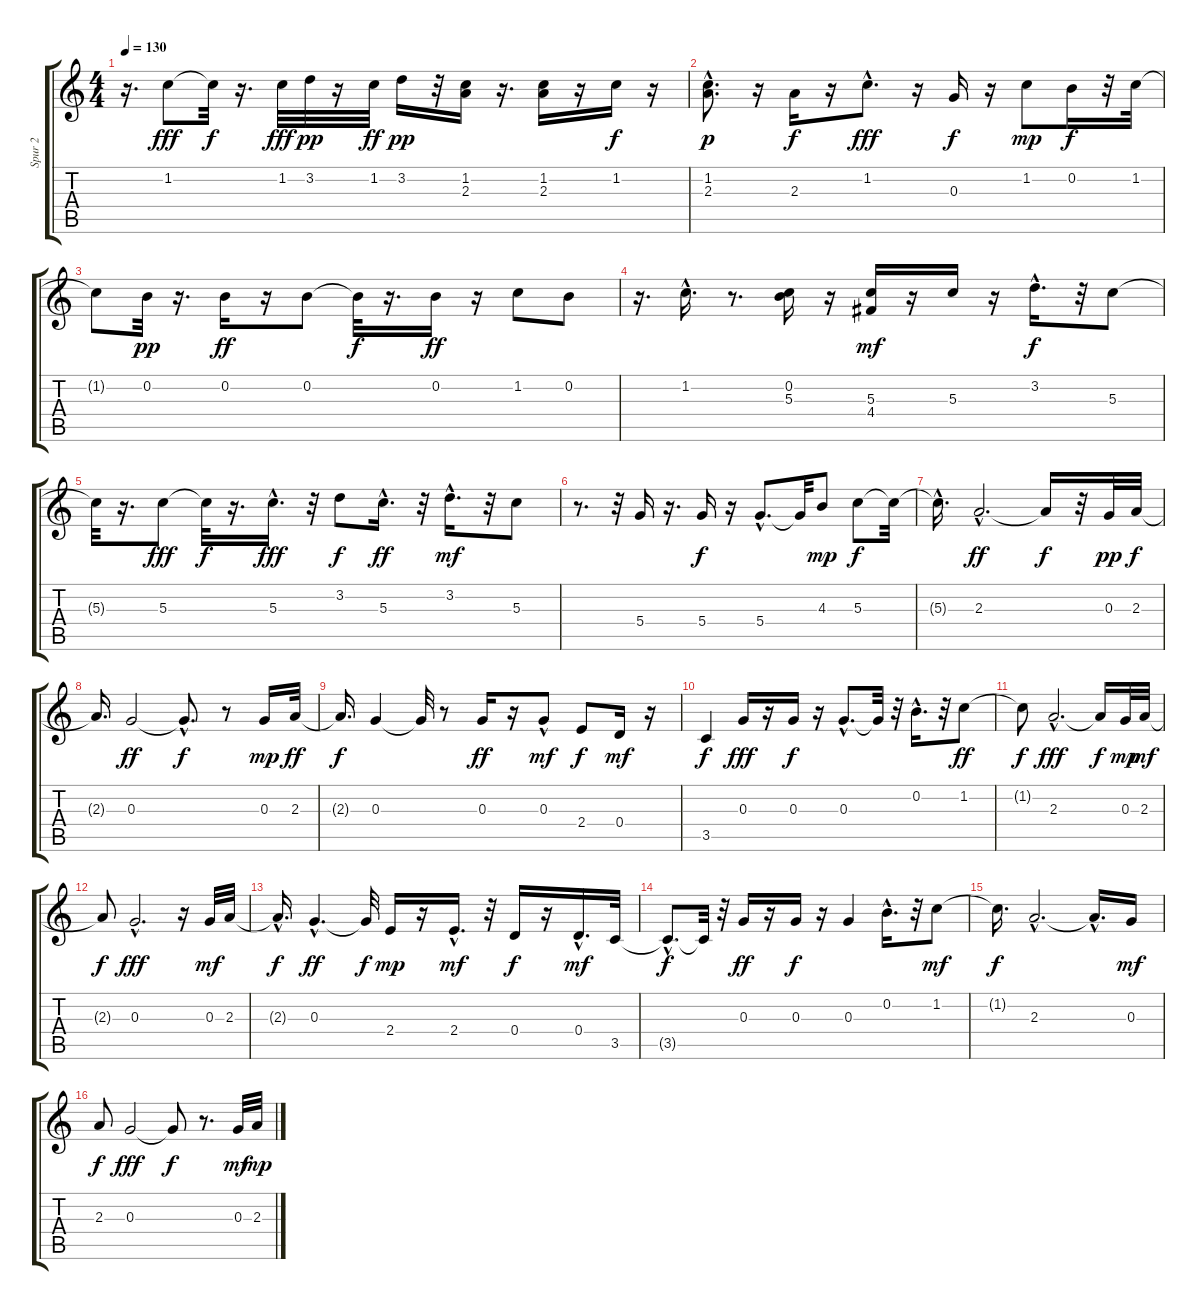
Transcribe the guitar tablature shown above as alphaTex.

\track ("Spur 2" "Spur 2") {instrument acousticguitarsteel}
\staff {score tabs}
\tuning (E4 B3 G3 D3 A2 E2) {hide}
\ts (4 4)
\tempo 130
\clef g2
\ks c
r.16{d dy fff} 1.2.8 1.2{t}.32{dy f} r.16{d} 1.2.32{dy fff} 3.2.32{dy pp} r.16 1.2.32{dy ff} 3.2.16{dy pp} r.32 (1.2 2.3).16 r.16{d} (1.2 2.3).16 r.16 1.2.16{dy f} r.16 |
(1.2{hac} 2.3).8{d dy p} r.16 2.3.16{dy f} r.16 1.2{hac}.8{d dy fff} r.16 0.3.16{dy f} r.16 1.2.8{dy mp} 0.2.16{dy f} r.32 1.2.32 |
1.2{t}.8 0.2.32{dy pp} r.16{d} 0.2.16{dy ff} r.16 0.2.8 0.2{t}.32{dy f} r.16{d} 0.2.16{dy ff} r.16 1.2.8 0.2.8 |
r.16{d} 1.2{hac}.16{d} r.8{d} (0.2 5.3).16 r.16 (5.3 4.4).16{dy mf} r.16 5.3.16 r.16 3.2{hac}.16{d dy f} r.32 5.3.8 |
5.3{t}.32 r.16{d} 5.3.8{dy fff} 5.3{t}.32{dy f} r.16{d} 5.3{hac}.16{d dy fff} r.32 3.2.8{dy f} 5.3{hac}.16{d dy ff} r.32 3.2{hac}.16{d dy mf} r.32 5.3.8 |
r.8{d} r.32 5.4.16 r.16{d} 5.4.16{dy f} r.16 5.4{hac}.8{d} 5.4{t}.32 4.3.8{dy mp} 5.3.8{dy f} 5.3{t}.32 |
5.3{hac t}.16{d} 2.3{hac}.2{d dy ff} 2.3{t}.16{dy f} r.32 0.3.32{dy pp} 2.3.32{dy f} |
2.3{t}.16{d} 0.3.2{dy ff} 0.3{hac t}.8{d dy f} r.8 0.3.16{dy mp} 2.3.32{dy ff} |
2.3{t}.16{d dy f} 0.3.4 0.3{t}.32 r.8 0.3.16{dy ff} r.16 0.3{hac}.8{dy mf} 2.4.8{dy f} 0.4.16{dy mf} r.16 |
3.5.4{dy f} 0.3.16{dy fff} r.16 0.3.16{dy f} r.16 0.3{hac}.8{d} 0.3{t}.32 r.32 0.2{hac}.16{d} r.32 1.2.8{dy ff} |
1.2{t}.8{dy f} 2.3{hac}.2{d dy fff} 2.3{t}.16{dy f} 0.3.32{dy mp} 2.3.32{dy mf} |
2.3{t}.8{dy f} 0.3{hac}.2{d dy fff} r.16 0.3.32{dy mf} 2.3.32 |
2.3{hac t}.16{d dy f} 0.3{hac}.4{d dy ff} 0.3{t}.32{dy f} 2.4.16{dy mp} r.16 2.4{hac}.16{d dy mf} r.32 0.4.16{dy f} r.16 0.4{hac}.16{d dy mf} 3.5.32 |
3.5{hac t}.8{d dy f} 3.5{t}.32 r.32 0.3.16{dy ff} r.16 0.3.16{dy f} r.16 0.3.4 0.2{hac}.16{d} r.32 1.2.8{dy mf} |
1.2{t}.16{d dy f} 2.3{hac}.2{d} 2.3{hac t}.16{d} 0.3.16{dy mf} |
2.3.8{dy f} 0.3.2{dy fff} 0.3{t}.8{dy f} r.8{d} 0.3.32{dy mf} 2.3.32{dy mp}
